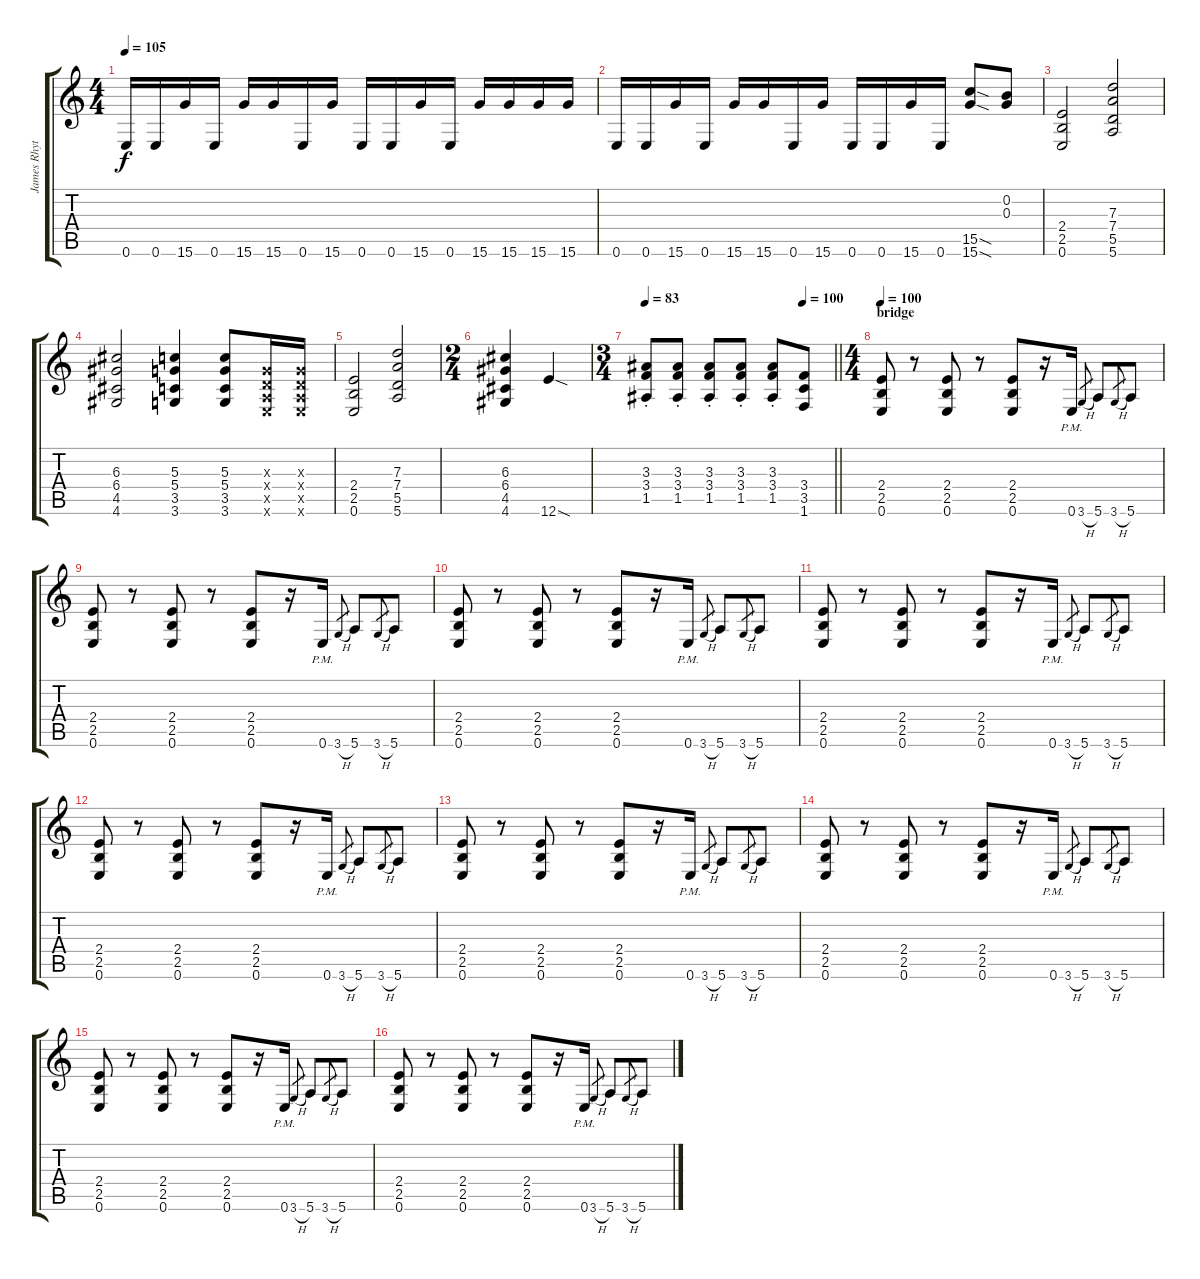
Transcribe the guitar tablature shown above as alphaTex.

\track ("James Rhythm" "James Rhyt") {instrument distortionguitar}
\staff {score tabs}
\tuning (E4 B3 G3 D3 A2 E2) {hide}
\ts (4 4)
\tempo 105
\clef g2
\ks c
0.6.16{dy f} 0.6.16 15.6.16 0.6.16 15.6.16 15.6.16 0.6.16 15.6.16 0.6.16 0.6.16 15.6.16 0.6.16 15.6.16 15.6.16 15.6.16 15.6.16 |
0.6.16 0.6.16 15.6.16 0.6.16 15.6.16 15.6.16 0.6.16 15.6.16 0.6.16 0.6.16 15.6.16 0.6.16 (15.5{sod} 15.6{sod}).8 (0.2 0.3).8 |
(2.4 2.5 0.6).2 (7.3 7.4 5.5 5.6).2 |
(6.3 6.4 4.5 4.6).2 (5.3 5.4 3.5 3.6).4 (5.3 5.4 3.5 3.6).8 (0.3{x} 0.4{x} 0.5{x} 0.6{x}).16 (0.3{x} 0.4{x} 0.5{x} 0.6{x}).16 |
(2.4 2.5 0.6).2 (7.3 7.4 5.5 5.6).2 |
\ts (2 4)
(6.3 6.4 4.5 4.6).4 12.6{sod}.4 |
\ts (3 4)
\tempo 83
\tempo (100 0.8333333333333334)
\barLineRight lightlight
(3.3{st} 3.4{st} 1.5{st}).8 (3.3{st} 3.4{st} 1.5{st}).8 (3.3{st} 3.4{st} 1.5{st}).8 (3.3{st} 3.4{st} 1.5{st}).8 (3.3{st} 3.4{st} 1.5{st}).8 (3.4 3.5 1.6).8 |
\ts (4 4)
\section ("" "bridge")
\tempo 100
(2.4 2.5 0.6).8 r.8 (2.4 2.5 0.6).8 r.8 (2.4 2.5 0.6).8 r.16 0.6{pm}.16 3.6{h}.8{gr} 5.6.8 3.6{h}.8{gr} 5.6.8 |
(2.4 2.5 0.6).8 r.8 (2.4 2.5 0.6).8 r.8 (2.4 2.5 0.6).8 r.16 0.6{pm}.16 3.6{h}.8{gr} 5.6.8 3.6{h}.8{gr} 5.6.8 |
(2.4 2.5 0.6).8 r.8 (2.4 2.5 0.6).8 r.8 (2.4 2.5 0.6).8 r.16 0.6{pm}.16 3.6{h}.8{gr} 5.6.8 3.6{h}.8{gr} 5.6.8 |
(2.4 2.5 0.6).8 r.8 (2.4 2.5 0.6).8 r.8 (2.4 2.5 0.6).8 r.16 0.6{pm}.16 3.6{h}.8{gr} 5.6.8 3.6{h}.8{gr} 5.6.8 |
(2.4 2.5 0.6).8 r.8 (2.4 2.5 0.6).8 r.8 (2.4 2.5 0.6).8 r.16 0.6{pm}.16 3.6{h}.8{gr} 5.6.8 3.6{h}.8{gr} 5.6.8 |
(2.4 2.5 0.6).8 r.8 (2.4 2.5 0.6).8 r.8 (2.4 2.5 0.6).8 r.16 0.6{pm}.16 3.6{h}.8{gr} 5.6.8 3.6{h}.8{gr} 5.6.8 |
(2.4 2.5 0.6).8 r.8 (2.4 2.5 0.6).8 r.8 (2.4 2.5 0.6).8 r.16 0.6{pm}.16 3.6{h}.8{gr} 5.6.8 3.6{h}.8{gr} 5.6.8 |
(2.4 2.5 0.6).8 r.8 (2.4 2.5 0.6).8 r.8 (2.4 2.5 0.6).8 r.16 0.6{pm}.16 3.6{h}.8{gr} 5.6.8 3.6{h}.8{gr} 5.6.8 |
(2.4 2.5 0.6).8 r.8 (2.4 2.5 0.6).8 r.8 (2.4 2.5 0.6).8 r.16 0.6{pm}.16 3.6{h}.8{gr} 5.6.8 3.6{h}.8{gr} 5.6.8
